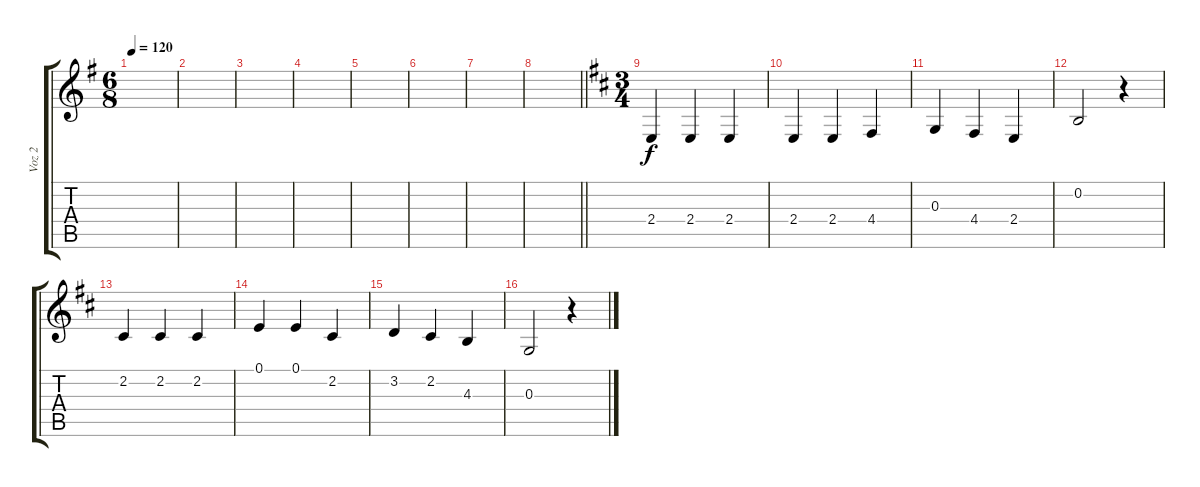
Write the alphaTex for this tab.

\track ("Voz 2" "Voz 2") {instrument violin}
\staff {score tabs}
\tuning (E4 B3 G3 D3 A2 E2) {hide}
\ts (6 8)
\tempo 120
\clef g2
\ks g
|
|
|
|
|
|
|
\barLineRight lightlight
|
\ts (3 4)
\ks d
2.4.4 2.4.4 2.4.4 |
2.4.4 2.4.4 4.4.4 |
0.3.4 4.4.4 2.4.4 |
0.2.2 r.4 |
2.2.4 2.2.4 2.2.4 |
0.1.4 0.1.4 2.2.4 |
3.2.4 2.2.4 4.3.4 |
0.3.2 r.4
